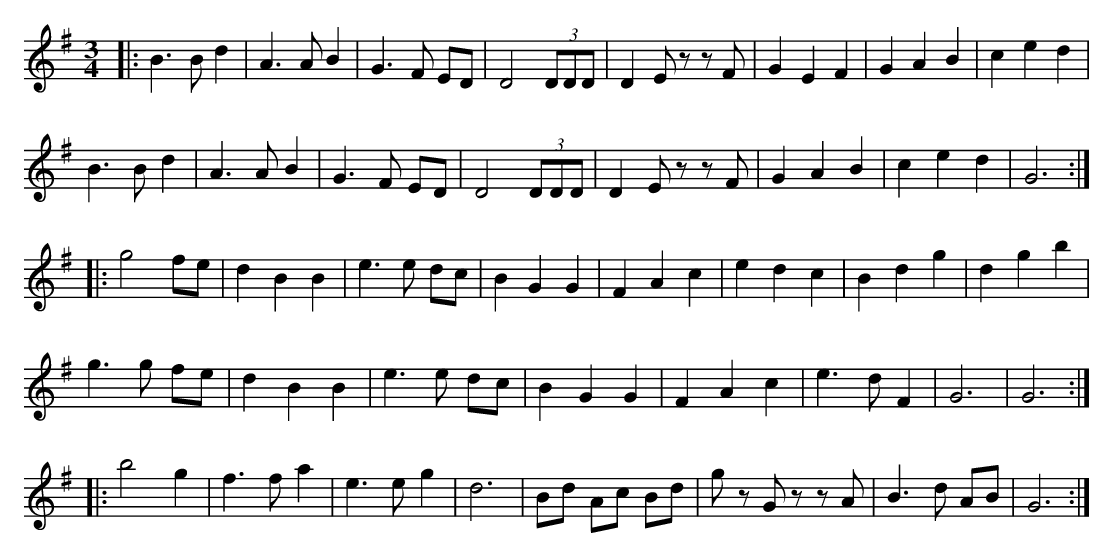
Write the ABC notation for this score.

X:1
M:3/4
K:G
|:B3B d2|A3A B2|G3F ED|D4(3DDD|D2Ez zF|G2E2F2|G2A2B2|c2e2d2|
B3B d2|A3A B2|G3F ED|D4(3DDD|D2Ez zF|G2A2B2|c2e2d2|G6:|
|:g4 fe|d2B2B2|e3e dc|B2G2G2|F2A2c2|e2d2c2|B2d2g2|d2g2b2|
g3g fe|d2B2B2|e3e dc|B2G2G2|F2A2c2|e3d F2|G6|G6:|
|:b4g2|f3f a2|e3e g2|d6|Bd Ac Bd|gz Gz zA|B3d AB|G6:|
